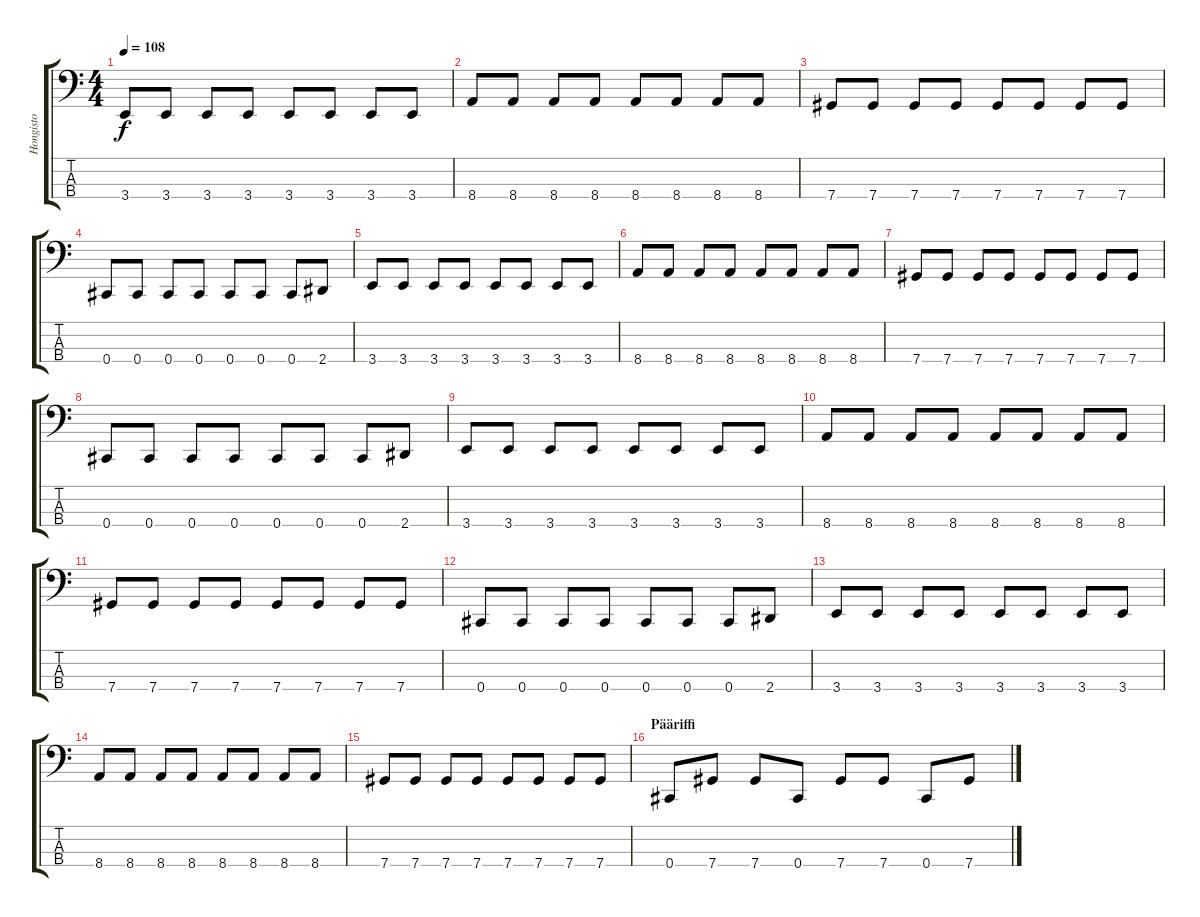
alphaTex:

\track ("Hongisto" "Hongisto") {instrument electricbassfinger}
\staff {score tabs}
\tuning (Gb2 Db2 Ab1 Db1) {hide}
\ts (4 4)
\tempo 108
\clef f4
\ks c
3.4.8{dy f} 3.4.8 3.4.8 3.4.8 3.4.8 3.4.8 3.4.8 3.4.8 |
8.4.8 8.4.8 8.4.8 8.4.8 8.4.8 8.4.8 8.4.8 8.4.8 |
7.4.8 7.4.8 7.4.8 7.4.8 7.4.8 7.4.8 7.4.8 7.4.8 |
0.4.8 0.4.8 0.4.8 0.4.8 0.4.8 0.4.8 0.4.8 2.4.8 |
3.4.8 3.4.8 3.4.8 3.4.8 3.4.8 3.4.8 3.4.8 3.4.8 |
8.4.8 8.4.8 8.4.8 8.4.8 8.4.8 8.4.8 8.4.8 8.4.8 |
7.4.8 7.4.8 7.4.8 7.4.8 7.4.8 7.4.8 7.4.8 7.4.8 |
0.4.8 0.4.8 0.4.8 0.4.8 0.4.8 0.4.8 0.4.8 2.4.8 |
3.4.8 3.4.8 3.4.8 3.4.8 3.4.8 3.4.8 3.4.8 3.4.8 |
8.4.8 8.4.8 8.4.8 8.4.8 8.4.8 8.4.8 8.4.8 8.4.8 |
7.4.8 7.4.8 7.4.8 7.4.8 7.4.8 7.4.8 7.4.8 7.4.8 |
0.4.8 0.4.8 0.4.8 0.4.8 0.4.8 0.4.8 0.4.8 2.4.8 |
3.4.8 3.4.8 3.4.8 3.4.8 3.4.8 3.4.8 3.4.8 3.4.8 |
8.4.8 8.4.8 8.4.8 8.4.8 8.4.8 8.4.8 8.4.8 8.4.8 |
7.4.8 7.4.8 7.4.8 7.4.8 7.4.8 7.4.8 7.4.8 7.4.8 |
\section ("" "Pääriffi")
0.4.8 7.4.8 7.4.8 0.4.8 7.4.8 7.4.8 0.4.8 7.4.8
